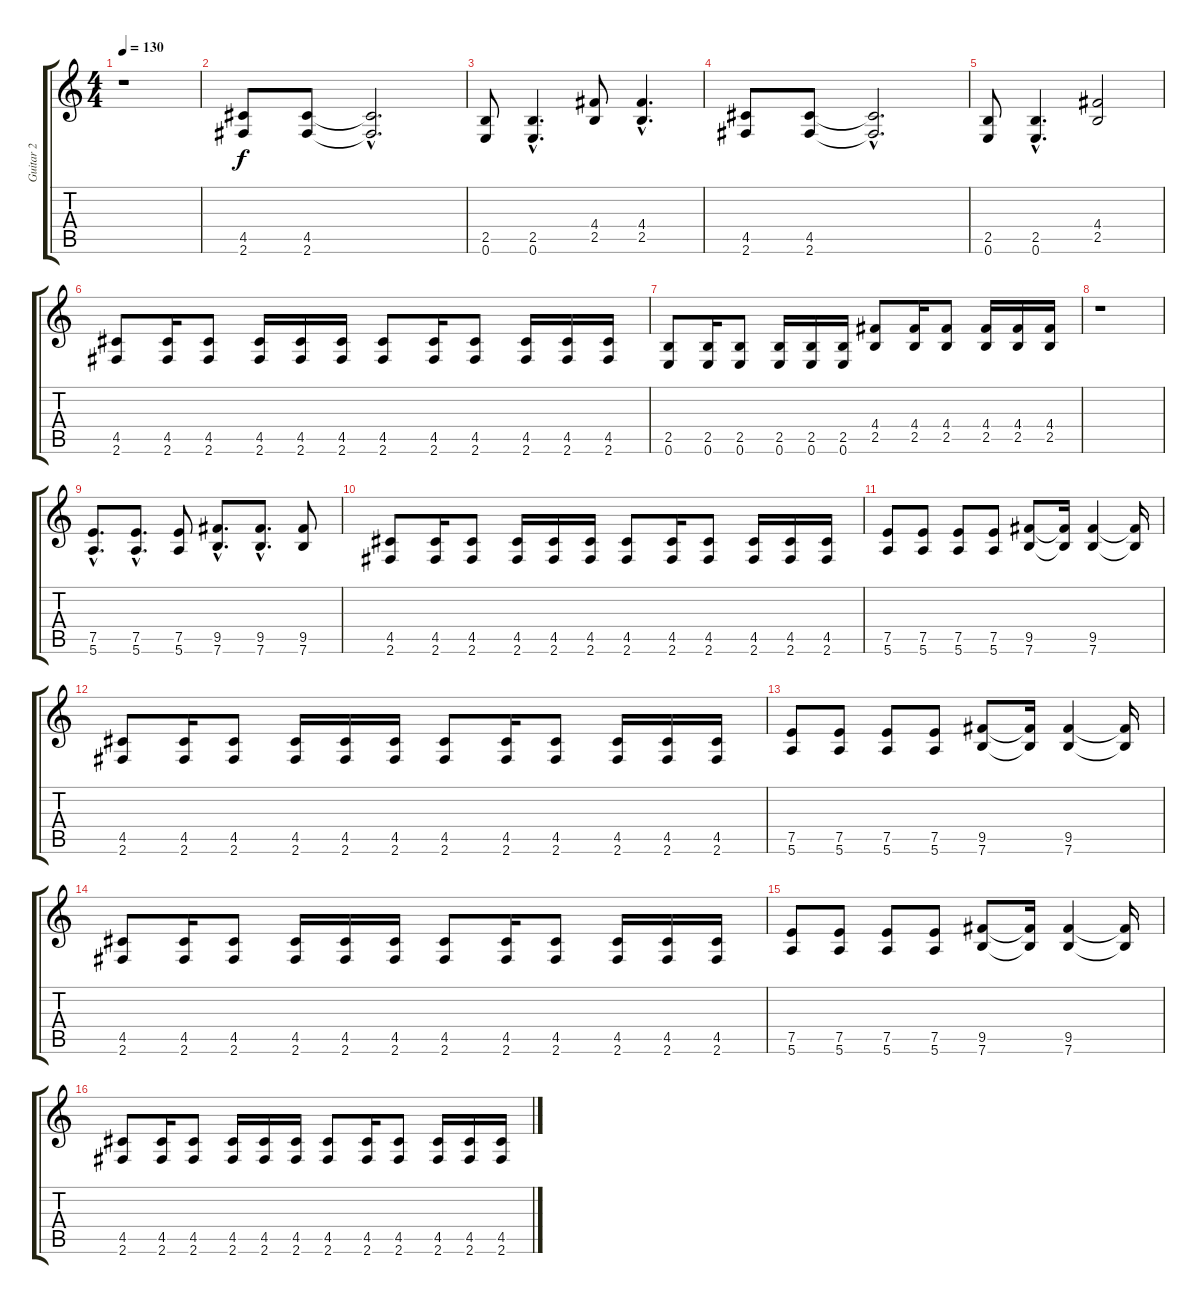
\track ("Guitar 2" "Guitar 2") {instrument distortionguitar}
\staff {score tabs}
\tuning (E4 B3 G3 D3 A2 E2) {hide}
\ts (4 4)
\tempo 130
\clef g2
\ks c
r.1{dy f} |
(4.5 2.6).8 (4.5 2.6).8 (4.5{hac t} 2.6{hac t}).2{d} |
(2.5 0.6).8 (2.5{hac} 0.6{hac}).4{d} (4.4 2.5).8 (4.4{hac} 2.5{hac}).4{d} |
(4.5 2.6).8 (4.5 2.6).8 (4.5{hac t} 2.6{hac t}).2{d} |
(2.5 0.6).8 (2.5{hac} 0.6{hac}).4{d} (4.4 2.5).2 |
(4.5 2.6).8 (4.5 2.6).16 (4.5 2.6).8 (4.5 2.6).16 (4.5 2.6).16 (4.5 2.6).16 (4.5 2.6).8 (4.5 2.6).16 (4.5 2.6).8 (4.5 2.6).16 (4.5 2.6).16 (4.5 2.6).16 |
(2.5 0.6).8 (2.5 0.6).16 (2.5 0.6).8 (2.5 0.6).16 (2.5 0.6).16 (2.5 0.6).16 (4.4 2.5).8 (4.4 2.5).16 (4.4 2.5).8 (4.4 2.5).16 (4.4 2.5).16 (4.4 2.5).16 |
r.1 |
(7.5{hac} 5.6{hac}).8{d} (7.5{hac} 5.6{hac}).8{d} (7.5 5.6).8 (9.5{hac} 7.6{hac}).8{d} (9.5{hac} 7.6{hac}).8{d} (9.5 7.6).8 |
(4.5 2.6).8 (4.5 2.6).16 (4.5 2.6).8 (4.5 2.6).16 (4.5 2.6).16 (4.5 2.6).16 (4.5 2.6).8 (4.5 2.6).16 (4.5 2.6).8 (4.5 2.6).16 (4.5 2.6).16 (4.5 2.6).16 |
(7.5 5.6).8 (7.5 5.6).8 (7.5 5.6).8 (7.5 5.6).8 (9.5 7.6).8 (9.5{t} 7.6{t}).16 (9.5 7.6).4 (9.5{t} 7.6{t}).16 |
(4.5 2.6).8 (4.5 2.6).16 (4.5 2.6).8 (4.5 2.6).16 (4.5 2.6).16 (4.5 2.6).16 (4.5 2.6).8 (4.5 2.6).16 (4.5 2.6).8 (4.5 2.6).16 (4.5 2.6).16 (4.5 2.6).16 |
(7.5 5.6).8 (7.5 5.6).8 (7.5 5.6).8 (7.5 5.6).8 (9.5 7.6).8 (9.5{t} 7.6{t}).16 (9.5 7.6).4 (9.5{t} 7.6{t}).16 |
(4.5 2.6).8 (4.5 2.6).16 (4.5 2.6).8 (4.5 2.6).16 (4.5 2.6).16 (4.5 2.6).16 (4.5 2.6).8 (4.5 2.6).16 (4.5 2.6).8 (4.5 2.6).16 (4.5 2.6).16 (4.5 2.6).16 |
(7.5 5.6).8 (7.5 5.6).8 (7.5 5.6).8 (7.5 5.6).8 (9.5 7.6).8 (9.5{t} 7.6{t}).16 (9.5 7.6).4 (9.5{t} 7.6{t}).16 |
(4.5 2.6).8 (4.5 2.6).16 (4.5 2.6).8 (4.5 2.6).16 (4.5 2.6).16 (4.5 2.6).16 (4.5 2.6).8 (4.5 2.6).16 (4.5 2.6).8 (4.5 2.6).16 (4.5 2.6).16 (4.5 2.6).16
